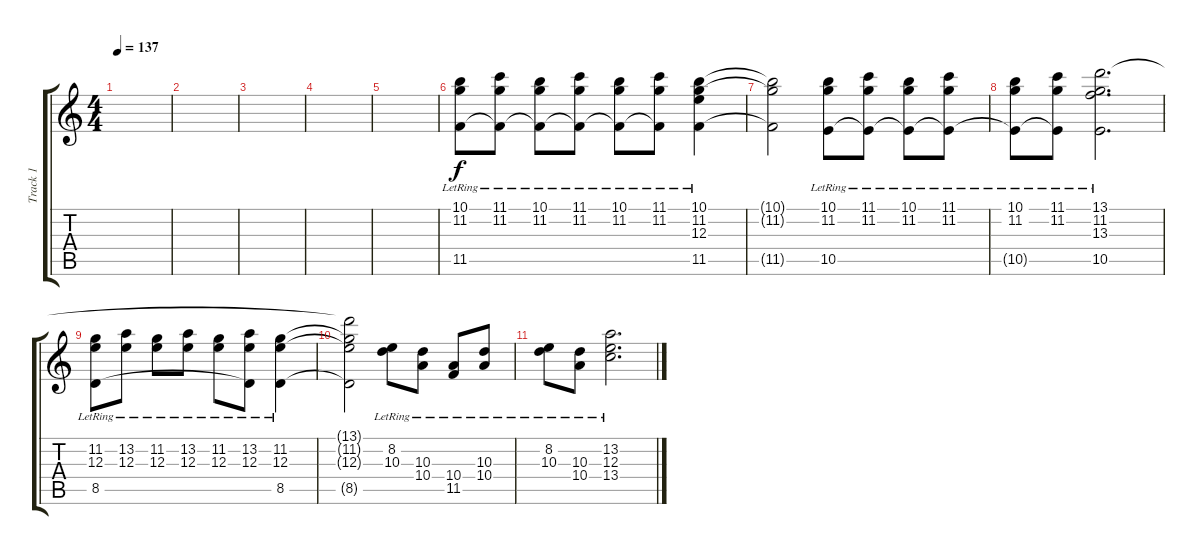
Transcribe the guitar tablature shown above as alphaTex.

\track ("Track 1" "Track 1") {instrument electricguitarjazz}
\staff {score tabs}
\tuning (Db4 Ab3 E3 B2 Gb2 Db2) {hide}
\ts (4 4)
\tempo 137
\clef g2
\ks c
|
|
|
|
|
(10.1{lr} 11.2{lr} 11.5{lr}).8{instrument fx7echoes} (11.1{lr} 11.2{lr} 11.5{t}).8 (10.1{lr} 11.2{lr} 11.5{t}).8 (11.1{lr} 11.2{lr} 11.5{t}).8 (10.1{lr} 11.2{lr} 11.5{t}).8 (11.1{lr} 11.2{lr} 11.5{t}).8 (10.1{lr} 11.2{lr} 12.3{lr} 11.5{lr}).4 |
(10.1{t} 11.2{t} 11.5{t}).2 (10.1{lr} 11.2{lr} 10.5{lr}).8 (11.1{lr} 11.2{lr} 10.5{t}).8 (10.1{lr} 11.2{lr} 10.5{t}).8 (11.1{lr} 11.2{lr} 10.5{t}).8 |
(10.1{lr} 11.2{lr} 10.5{t}).8 (11.1{lr} 11.2{lr} 10.5{t}).8 (13.1{lr} 11.2{lr} 13.3{lr} 10.5{lr}).2{d} |
(11.2{lr} 12.3{lr} 8.5{lr}).8 (13.2{lr} 12.3{lr}).8 (11.2{lr} 12.3{lr}).8 (13.2{lr} 12.3{lr}).8 (11.2{lr} 12.3{lr}).8 (13.2{lr} 12.3{lr} 8.5{t}).8 (11.2{lr} 12.3{lr} 8.5{lr}).4 |
(13.1{t} 11.2{t} 12.3{t} 8.5{t}).2 (8.2{lr} 10.3{lr}).8 (10.3{lr} 10.4{lr}).8 (10.4{lr} 11.5{lr}).8 (10.3{lr} 10.4{lr}).8 |
(8.2{lr} 10.3{lr}).8 (10.3{lr} 10.4{lr}).8 (13.2{lr} 12.3{lr} 13.4{lr}).2{d}
